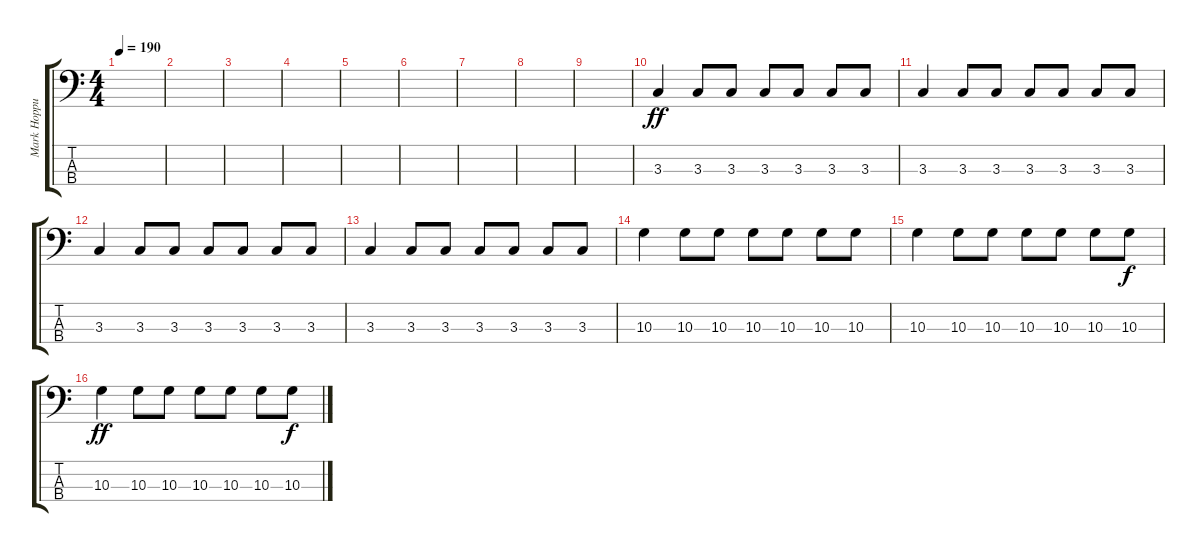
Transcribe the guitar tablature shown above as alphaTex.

\track ("Mark Hoppus - Bass" "Mark Hoppu") {instrument electricbasspick}
\staff {score tabs}
\tuning (G2 D2 A1 E1) {hide}
\ts (4 4)
\tempo 190
\clef f4
\ks c
|
|
|
|
|
|
|
|
|
3.3.4{dy ff} 3.3.8 3.3.8 3.3.8 3.3.8 3.3.8 3.3.8 |
3.3.4 3.3.8 3.3.8 3.3.8 3.3.8 3.3.8 3.3.8 |
3.3.4 3.3.8 3.3.8 3.3.8 3.3.8 3.3.8 3.3.8 |
3.3.4 3.3.8 3.3.8 3.3.8 3.3.8 3.3.8 3.3.8 |
10.3.4 10.3.8 10.3.8 10.3.8 10.3.8 10.3.8 10.3.8 |
10.3.4 10.3.8 10.3.8 10.3.8 10.3.8 10.3.8 10.3.8{dy f} |
10.3.4{dy ff} 10.3.8 10.3.8 10.3.8 10.3.8 10.3.8 10.3.8{dy f}
